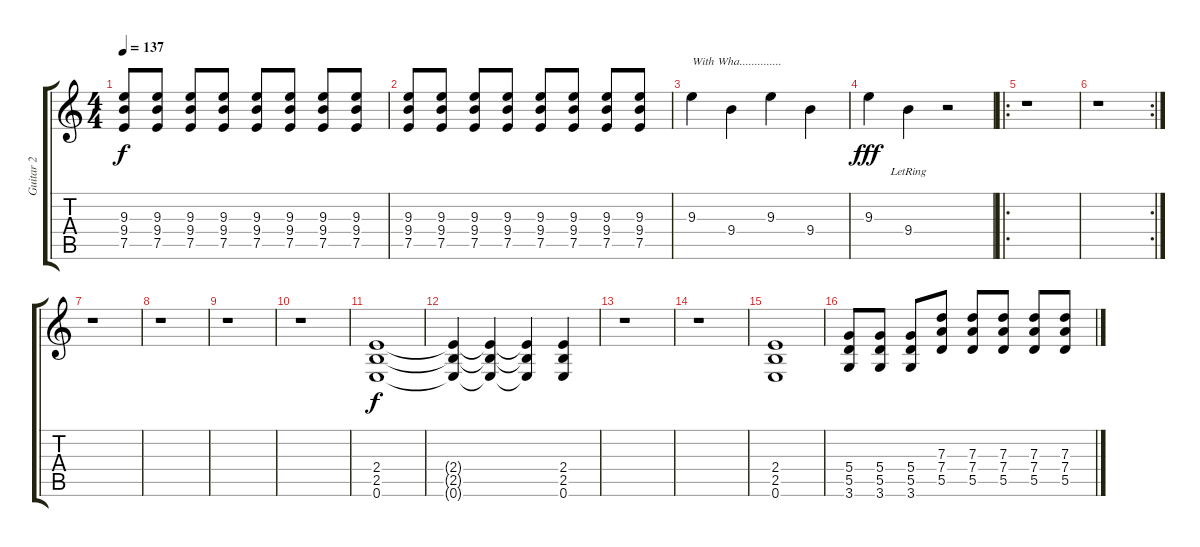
\track ("Guitar 2" "Guitar 2") {instrument distortionguitar}
\staff {score tabs}
\tuning (E4 B3 G3 D3 A2 E2) {hide}
\ts (4 4)
\tempo 137
\clef g2
\ks c
(9.3 9.4 7.5).8{dy f} (9.3 9.4 7.5).8 (9.3 9.4 7.5).8 (9.3 9.4 7.5).8 (9.3 9.4 7.5).8 (9.3 9.4 7.5).8 (9.3 9.4 7.5).8 (9.3 9.4 7.5).8 |
(9.3 9.4 7.5).8 (9.3 9.4 7.5).8 (9.3 9.4 7.5).8 (9.3 9.4 7.5).8 (9.3 9.4 7.5).8 (9.3 9.4 7.5).8 (9.3 9.4 7.5).8 (9.3 9.4 7.5).8 |
9.3.4{txt "With Wha.............."} 9.4.4 9.3.4 9.4.4 |
9.3.4{dy fff} 9.4{lr}.4 r.2 |
\ro
r.1 |
\rc 2
r.1 |
r.1 |
r.1 |
r.1 |
r.1 |
(2.4 2.5 0.6).1{dy f} |
(2.4{t} 2.5{t} 0.6{t}).4 (2.4{t} 2.5{t} 0.6{t}).4 (2.4{t} 2.5{t} 0.6{t}).4 (2.4 2.5 0.6).4 |
r.1 |
r.1 |
(2.4 2.5 0.6).1 |
(5.4 5.5 3.6).8 (5.4 5.5 3.6).8 (5.4 5.5 3.6).8 (7.3 7.4 5.5).8 (7.3 7.4 5.5).8 (7.3 7.4 5.5).8 (7.3 7.4 5.5).8 (7.3 7.4 5.5).8
